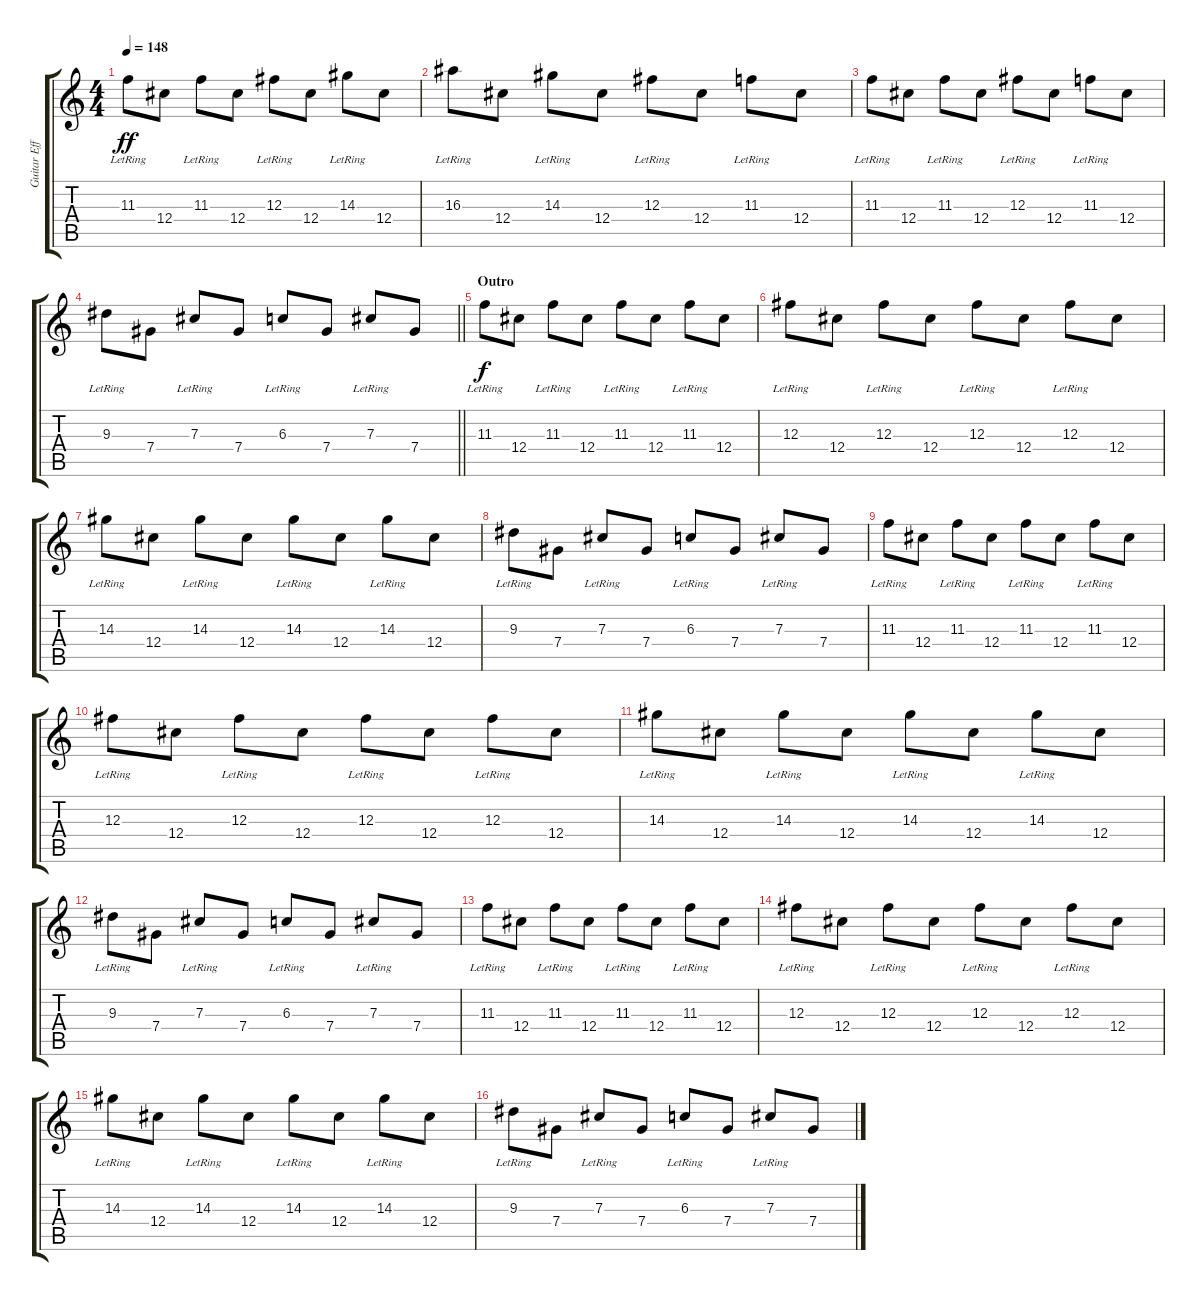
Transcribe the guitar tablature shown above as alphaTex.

\track ("Guitar Effects" "Guitar Eff") {instrument overdrivenguitar}
\staff {score tabs}
\tuning (Eb4 Bb3 Gb3 Db3 Ab2 Eb2) {hide}
\ts (4 4)
\tempo 148
\clef g2
\ks c
11.3{lr}.8{dy ff} 12.4.8 11.3{lr}.8 12.4.8 12.3{lr}.8 12.4.8 14.3{lr}.8 12.4.8 |
16.3{lr}.8 12.4.8 14.3{lr}.8 12.4.8 12.3{lr}.8 12.4.8 11.3{lr}.8 12.4.8 |
11.3{lr}.8 12.4.8 11.3{lr}.8 12.4.8 12.3{lr}.8 12.4.8 11.3{lr}.8 12.4.8 |
\barLineRight lightlight
9.3{lr}.8 7.4.8 7.3{lr}.8 7.4.8 6.3{lr}.8 7.4.8 7.3{lr}.8 7.4.8 |
\section ("" "Outro")
11.3{lr}.8{dy f} 12.4.8 11.3{lr}.8 12.4.8 11.3{lr}.8 12.4.8 11.3{lr}.8 12.4.8 |
12.3{lr}.8 12.4.8 12.3{lr}.8 12.4.8 12.3{lr}.8 12.4.8 12.3{lr}.8 12.4.8 |
14.3{lr}.8 12.4.8 14.3{lr}.8 12.4.8 14.3{lr}.8 12.4.8 14.3{lr}.8 12.4.8 |
9.3{lr}.8 7.4.8 7.3{lr}.8 7.4.8 6.3{lr}.8 7.4.8 7.3{lr}.8 7.4.8 |
11.3{lr}.8 12.4.8 11.3{lr}.8 12.4.8 11.3{lr}.8 12.4.8 11.3{lr}.8 12.4.8 |
12.3{lr}.8 12.4.8 12.3{lr}.8 12.4.8 12.3{lr}.8 12.4.8 12.3{lr}.8 12.4.8 |
14.3{lr}.8 12.4.8 14.3{lr}.8 12.4.8 14.3{lr}.8 12.4.8 14.3{lr}.8 12.4.8 |
9.3{lr}.8 7.4.8 7.3{lr}.8 7.4.8 6.3{lr}.8 7.4.8 7.3{lr}.8 7.4.8 |
11.3{lr}.8 12.4.8 11.3{lr}.8 12.4.8 11.3{lr}.8 12.4.8 11.3{lr}.8 12.4.8 |
12.3{lr}.8 12.4.8 12.3{lr}.8 12.4.8 12.3{lr}.8 12.4.8 12.3{lr}.8 12.4.8 |
14.3{lr}.8 12.4.8 14.3{lr}.8 12.4.8 14.3{lr}.8 12.4.8 14.3{lr}.8 12.4.8 |
9.3{lr}.8 7.4.8 7.3{lr}.8 7.4.8 6.3{lr}.8 7.4.8 7.3{lr}.8 7.4.8
